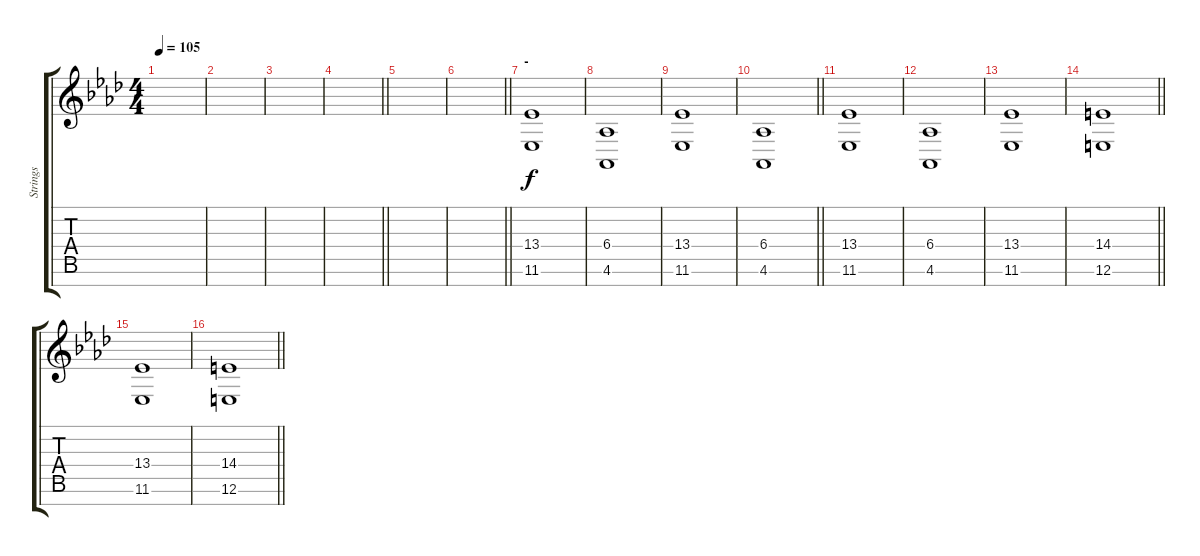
\track ("Strings" "Strings") {instrument synthstrings1}
\staff {score tabs}
\tuning (E4 B3 G3 D3 A2 E2 B1) {hide}
\ts (4 4)
\section ("" "")
\tempo 105
\clef g2
\ks fminor
|
|
|
\barLineRight lightlight
|
\section ("" "")
|
\barLineRight lightlight
|
\section ("" "-")
(13.4 11.6).1 |
(6.4 4.6).1 |
(13.4 11.6).1 |
\barLineRight lightlight
(6.4 4.6).1 |
\section ("" "")
(13.4 11.6).1 |
(6.4 4.6).1 |
(13.4 11.6).1 |
\barLineRight lightlight
(14.4 12.6).1 |
\section ("" "")
(13.4 11.6).1 |
\barLineRight lightlight
(14.4 12.6).1
